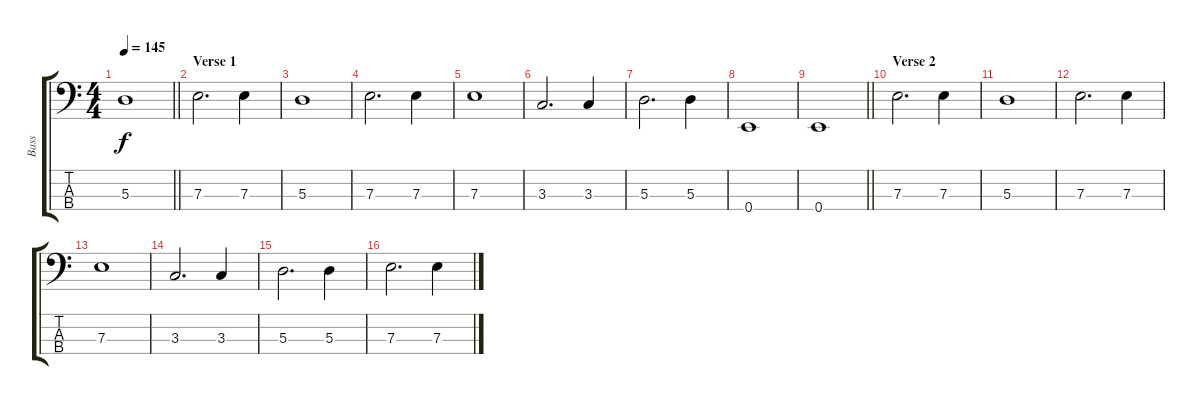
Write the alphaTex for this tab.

\track ("Bass" "Bass") {instrument electricbassfinger}
\staff {score tabs}
\tuning (G2 D2 A1 E1) {hide}
\ts (4 4)
\tempo 145
\clef f4
\barLineRight lightlight
\ks c
5.3{t}.1{dy f} |
\section ("" "Verse 1")
7.3.2{d} 7.3.4 |
5.3.1 |
7.3.2{d} 7.3.4 |
7.3.1 |
3.3.2{d} 3.3.4 |
5.3.2{d} 5.3.4 |
0.4.1 |
\barLineRight lightlight
0.4.1 |
\section ("" "Verse 2")
7.3.2{d} 7.3.4 |
5.3.1 |
7.3.2{d} 7.3.4 |
7.3.1 |
3.3.2{d} 3.3.4 |
5.3.2{d} 5.3.4 |
7.3.2{d} 7.3.4
